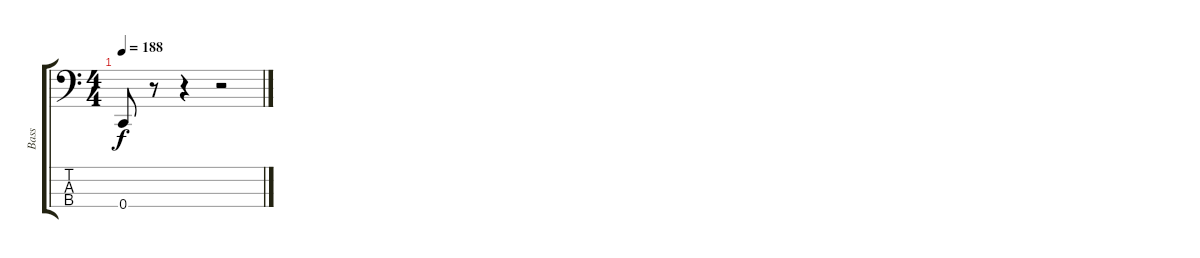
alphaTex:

\track ("Bass" "Bass") {instrument electricbasspick}
\staff {score tabs}
\tuning (F2 C2 G1 C1) {hide}
\ts (4 4)
\tempo 188
\clef f4
\ks c
0.4.8{dy f} r.8 r.4 r.2
